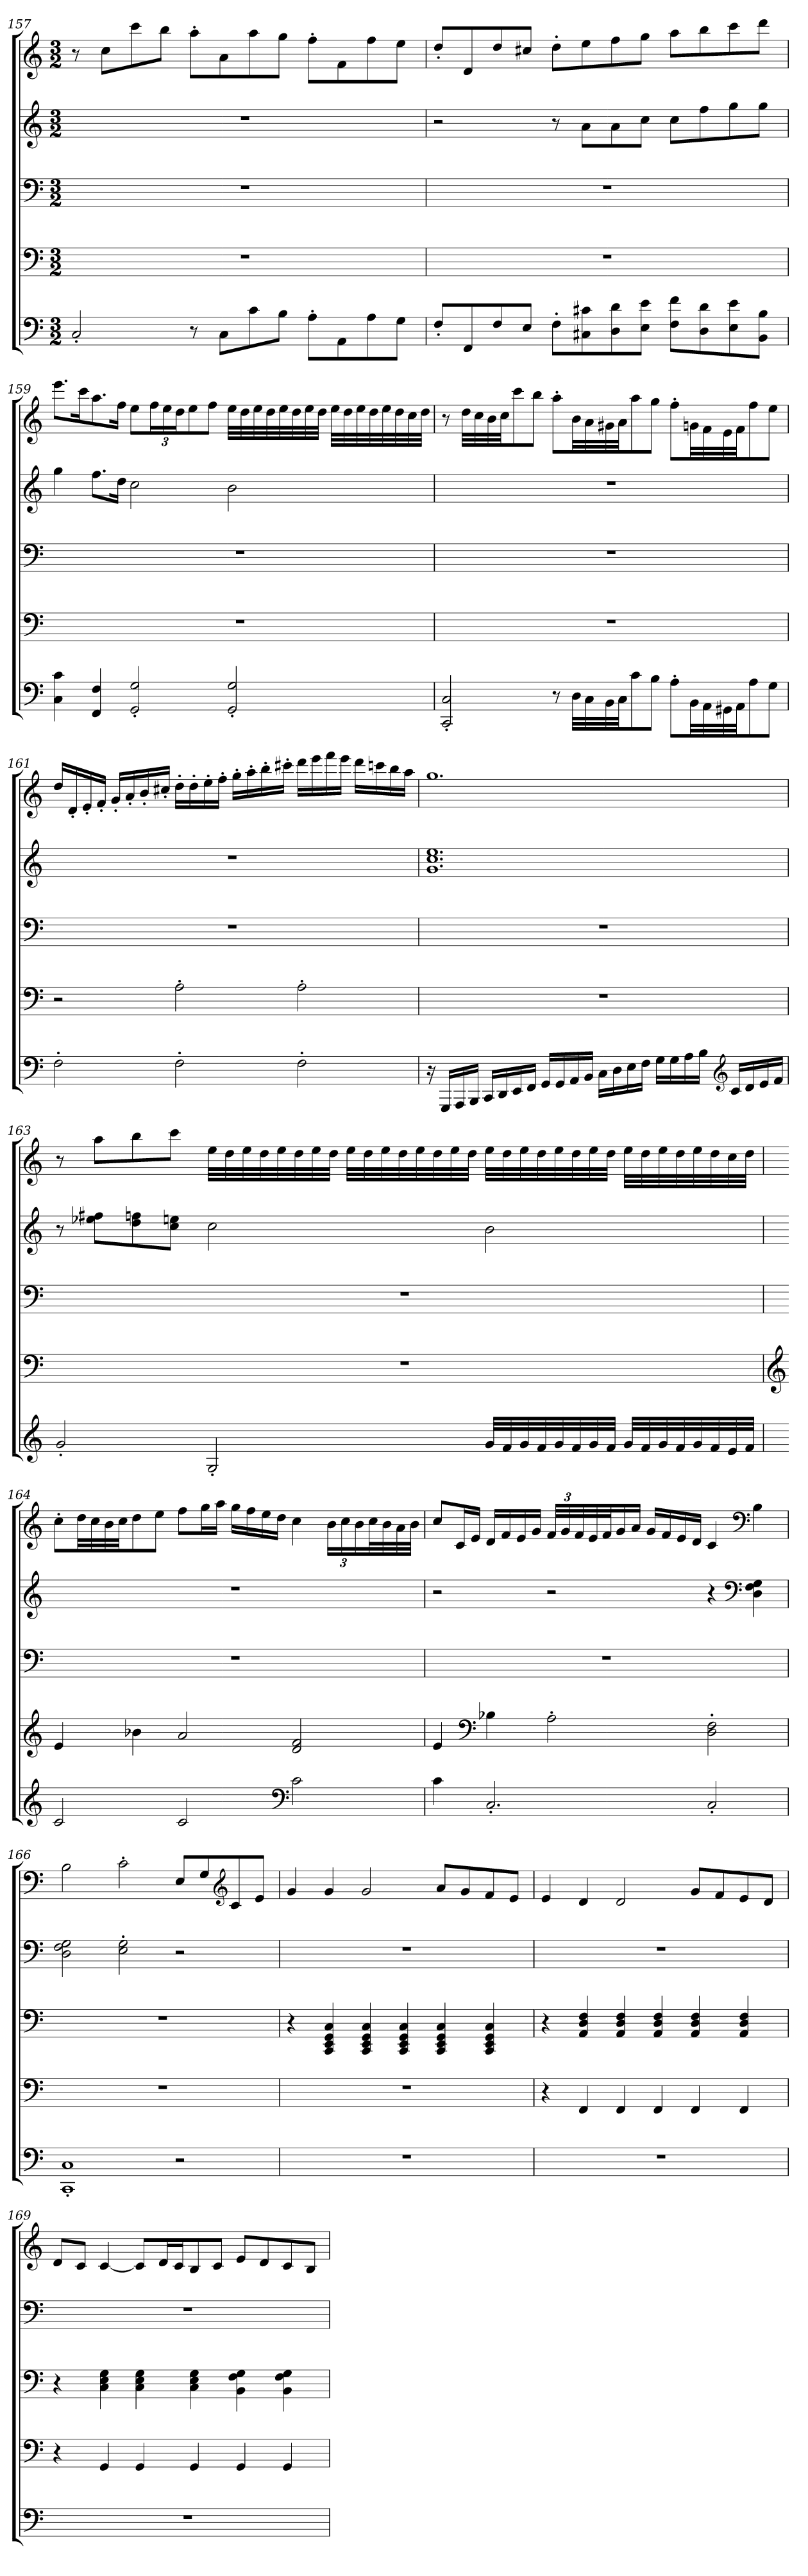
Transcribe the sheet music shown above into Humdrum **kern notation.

**kern	**kern	**kern	**kern	**kern
*part5	*part4	*part3	*part2	*part1
*staff5	*staff4	*staff3	*staff2	*staff1
*clefF4	*clefF4	*clefF4	*clefG2	*clefG2
*k[]	*k[]	*k[]	*k[]	*k[]
*M3/2	*M3/2	*M3/2	*M3/2	*M3/2
*MM76	*MM76	*MM76	*MM76	*MM76
=157	=157	=157	=157	=157
2C'/	1.r	1.r	1.r	8r
.	.	.	.	8cc\L
.	.	.	.	8ccc\
.	.	.	.	8bb\J
8r	.	.	.	8aa'\L
8C\L	.	.	.	8a\
8c\	.	.	.	8aa\
8B\J	.	.	.	8gg\J
8A'\L	.	.	.	8ff'\L
8AA\	.	.	.	8f\
8A\	.	.	.	8ff\
8G\J	.	.	.	8ee\J
!!LO:LB:g=z
=158	=158	=158	=158	=158
8F'/L	1.r	1.r	2r	8dd'/L
8FF/	.	.	.	8d/
8F/	.	.	.	8dd/
8E/J	.	.	.	8cc#X/J
8F'\L	.	.	8r	8dd'\L
8C#X\ 8c#X\	.	.	8a\L	8ee\
8D\ 8d\	.	.	8a\	8ff\
8E\ 8e\J	.	.	8cc\J	8gg\J
8F\ 8f\L	.	.	8cc\L	8aa\L
8D\ 8d\	.	.	8ff\	8bb\
8E\ 8e\	.	.	8gg\	8ccc\
8BB\ 8B\J	.	.	8gg\J	8ddd\J
=159	=159	=159	=159	=159
*	*	*	*	*MM76
4C\ 4c\	1.r	1.r	4gg\	8.eee\L
.	.	.	.	16ccc\K
4FF/ 4F/	.	.	8.ff\L	8.aa\
.	.	.	16dd\Jk	16ff\Jk
2GG/' 2G/'	.	.	2cc\	8ee\L
*	*	*	*	*Xbrackettup
.	.	.	.	24ff\L
.	.	.	.	24ee\
.	.	.	.	24dd\J
.	.	.	.	8ee\
.	.	.	.	8ff\J
2GG/' 2G/'	.	.	2b\	32ee\LLL
.	.	.	.	32dd\
.	.	.	.	32ee\
.	.	.	.	32dd\
.	.	.	.	32ee\
.	.	.	.	32dd\
.	.	.	.	32ee\
.	.	.	.	32dd\JJJ
.	.	.	.	32ee\LLL
.	.	.	.	32dd\
.	.	.	.	32ee\
.	.	.	.	32dd\
.	.	.	.	32ee\
.	.	.	.	32dd\
*	*	*	*	*MM71
.	.	.	.	32cc\
.	.	.	.	32dd\JJJ
!!LO:PB:g=z
=160	=160	=160	=160	=160
*	*	*	*	*MM76
2CC/' 2C/'	1.r	1.r	1.r	8r
.	.	.	.	32dd\LLL
.	.	.	.	32cc\
.	.	.	.	32b\
.	.	.	.	32cc\JJ
.	.	.	.	8ccc\
.	.	.	.	8bb\J
8r	.	.	.	8aa'\L
32D\LLL	.	.	.	32b\LL
32C\	.	.	.	32a\
32BB\	.	.	.	32g#X\
32C\JJ	.	.	.	32a\JJ
8c\	.	.	.	8aa\
8B\J	.	.	.	8gg\J
8A'\L	.	.	.	8ff'\L
32BB\LL	.	.	.	32gn\LL
32AA\	.	.	.	32f\
32GG#X\	.	.	.	32e\
32AA\JJ	.	.	.	32f\JJ
8A\	.	.	.	8ff\
8G\J	.	.	.	8ee\J
!!LO:LB:g=z
=161	=161	=161	=161	=161
*	*	*	*	*MM78
2F'\	2r	1.r	1.r	16dd/LL
.	.	.	.	16d'/
.	.	.	.	16e'/
.	.	.	.	16f'/JJ
.	.	.	.	16g'/LL
.	.	.	.	16a'/
.	.	.	.	16b'/
.	.	.	.	16cc#X'/JJ
2F'\	2A'\	.	.	16dd'\LL
.	.	.	.	16dd'\
.	.	.	.	16ee'\
.	.	.	.	16ff'\JJ
.	.	.	.	16gg'\LL
.	.	.	.	16aa'\
.	.	.	.	16bb'\
.	.	.	.	16ccc#X'\JJ
2F'\	2A'\	.	.	16ddd\LL
.	.	.	.	16eee\
.	.	.	.	16fff\
.	.	.	.	16eee\JJ
.	.	.	.	16ddd\LL
.	.	.	.	16cccn\
.	.	.	.	16bb\
.	.	.	.	16aa\JJ
!!LO:PB:g=z
=162	=162	=162	=162	=162
16r	1.r	1.r	1.g 1.cc 1.ee	1.gg
16GGG/LL	.	.	.	.
16AAA/	.	.	.	.
16BBB/JJ	.	.	.	.
16CC/LL	.	.	.	.
16DD/	.	.	.	.
16EE/	.	.	.	.
16FF/JJ	.	.	.	.
16GG/LL	.	.	.	.
16GG/	.	.	.	.
16AA/	.	.	.	.
16BB/JJ	.	.	.	.
16C\LL	.	.	.	.
16D\	.	.	.	.
16E\	.	.	.	.
16F\JJ	.	.	.	.
16G\LL	.	.	.	.
16G\	.	.	.	.
16A\	.	.	.	.
16B\JJ	.	.	.	.
*clefG2	*	*	*	*
16c/LL	.	.	.	.
16d/	.	.	.	.
16e/	.	.	.	.
16f/JJ	.	.	.	.
!!LO:LB:g=z
=163	=163	=163	=163	=163
*	*	*	*	*MM67
2g'/	1.r	1.r	8r	8r
.	.	.	8ee-X\ 8ff#X\L	8aa\L
.	.	.	8dd\ 8ffn\	8bb\
.	.	.	8cc\ 8een\J	8ccc\J
*	*	*	*	*MM73
2G'/	.	.	2cc\	32ee\LLL
.	.	.	.	32dd\
.	.	.	.	32ee\
.	.	.	.	32dd\
.	.	.	.	32ee\
.	.	.	.	32dd\
.	.	.	.	32ee\
.	.	.	.	32dd\JJJ
.	.	.	.	32ee\LLL
.	.	.	.	32dd\
.	.	.	.	32ee\
.	.	.	.	32dd\
.	.	.	.	32ee\
.	.	.	.	32dd\
.	.	.	.	32ee\
.	.	.	.	32dd\JJJ
*	*	*	*	*MM71
32g/LLL	.	.	2b\	32ee\LLL
32f/	.	.	.	32dd\
32g/	.	.	.	32ee\
32f/	.	.	.	32dd\
32g/	.	.	.	32ee\
32f/	.	.	.	32dd\
32g/	.	.	.	32ee\
32f/JJJ	.	.	.	32dd\JJJ
32g/LLL	.	.	.	32ee\LLL
32f/	.	.	.	32dd\
32g/	.	.	.	32ee\
32f/	.	.	.	32dd\
32g/	.	.	.	32ee\
32f/	.	.	.	32dd\
*	*	*	*	*MM69
32e/	.	.	.	32cc\
32f/JJJ	.	.	.	32dd\JJJ
!!LO:PB:g=z
=164	=164	=164	=164	=164
*	*clefG2	*	*	*
*	*	*	*	*MM73
2c/	4e/	1.r	1.r	8cc'\L
.	.	.	.	32dd\LL
.	.	.	.	32cc\
.	.	.	.	32b\
.	.	.	.	32cc\JJ
.	4b-X\	.	.	8dd\
.	.	.	.	8ee\J
2c/	2a/	.	.	8ff\L
.	.	.	.	16gg\L
.	.	.	.	16aa\JJ
.	.	.	.	16gg\LL
.	.	.	.	16ff\
.	.	.	.	16ee\
.	.	.	.	16dd\JJ
*clefF4	*	*	*	*
2c\	2d/ 2f/	.	.	4cc\
.	.	.	.	24b\LL
.	.	.	.	24cc\
.	.	.	.	24b\
.	.	.	.	32cc\L
.	.	.	.	32b\
.	.	.	.	32a\
.	.	.	.	32b\JJJ
=165	=165	=165	=165	=165
*	*	*	*	*MM69
4c\	4e/	1.r	2r	8cc/L
.	.	.	.	16c/L
.	.	.	.	16e/JJ
*	*clefF4	*	*	*
2.C'/	4B-X\	.	.	16d/LL
.	.	.	.	16f/
.	.	.	.	16e/
.	.	.	.	16g/JJ
.	2A'\	.	2r	48f/LLL
.	.	.	.	48g/
.	.	.	.	48f/
.	.	.	.	32e/
.	.	.	.	32f/J
.	.	.	.	16g/
.	.	.	.	16a/JJ
.	.	.	.	16g/LL
.	.	.	.	16f/
.	.	.	.	16e/
.	.	.	.	16d/JJ
2C'/	2D\' 2F\'	.	4r	4c/
*	*	*	*clefF4	*clefF4
*	*	*	*	*MM60
.	.	.	4D\ 4F\ 4G\	4B\
!!LO:LB:g=z
=166	=166	=166	=166	=166
*	*	*	*	*MM56
1CC' 1C'	1.r	1.r	2D\ 2F\ 2G\	2B\
.	.	.	2E\' 2G\'	2c'\
*	*	*	*	*MM78
2r	.	.	2r	8E/L
.	.	.	.	8G/
*	*	*	*	*clefG2
.	.	.	.	8c/
.	.	.	.	8e/J
=167	=167	=167	=167	=167
*	*	*	*	*MM78
1.r	1.r	4r	1.r	4g/
.	.	4CC/ 4EE/ 4GG/ 4C/	.	4g/
.	.	4CC/ 4EE/ 4GG/ 4C/	.	2g/
.	.	4CC/ 4EE/ 4GG/ 4C/	.	.
.	.	4CC/ 4EE/ 4GG/ 4C/	.	8a/L
.	.	.	.	8g/
.	.	4CC/ 4EE/ 4GG/ 4C/	.	8f/
.	.	.	.	8e/J
=168	=168	=168	=168	=168
*	*	*	*	*MM78
1.r	4r	4r	1.r	4e/
.	4FF/	4AA/ 4D/ 4F/	.	4d/
.	4FF/	4AA/ 4D/ 4F/	.	2d/
.	4FF/	4AA/ 4D/ 4F/	.	.
.	4FF/	4AA/ 4D/ 4F/	.	8g/L
.	.	.	.	8f/
.	4FF/	4AA/ 4D/ 4F/	.	8e/
.	.	.	.	8d/J
=169	=169	=169	=169	=169
*	*	*	*	*MM78
1.r	4r	4r	1.r	8d/L
.	.	.	.	8c/J
.	4GG/	4C\ 4E\ 4G\	.	[4c/
.	4GG/	4C\ 4E\ 4G\	.	8c/L]
.	.	.	.	16d/L
.	.	.	.	16c/J
.	4GG/	4C\ 4E\ 4G\	.	8B/
.	.	.	.	8c/J
.	4GG/	4BB\ 4F\ 4G\	.	8e/L
.	.	.	.	8d/
.	4GG/	4BB\ 4F\ 4G\	.	8c/
.	.	.	.	8B/J
=	=	=	=	=
*-	*-	*-	*-	*-
